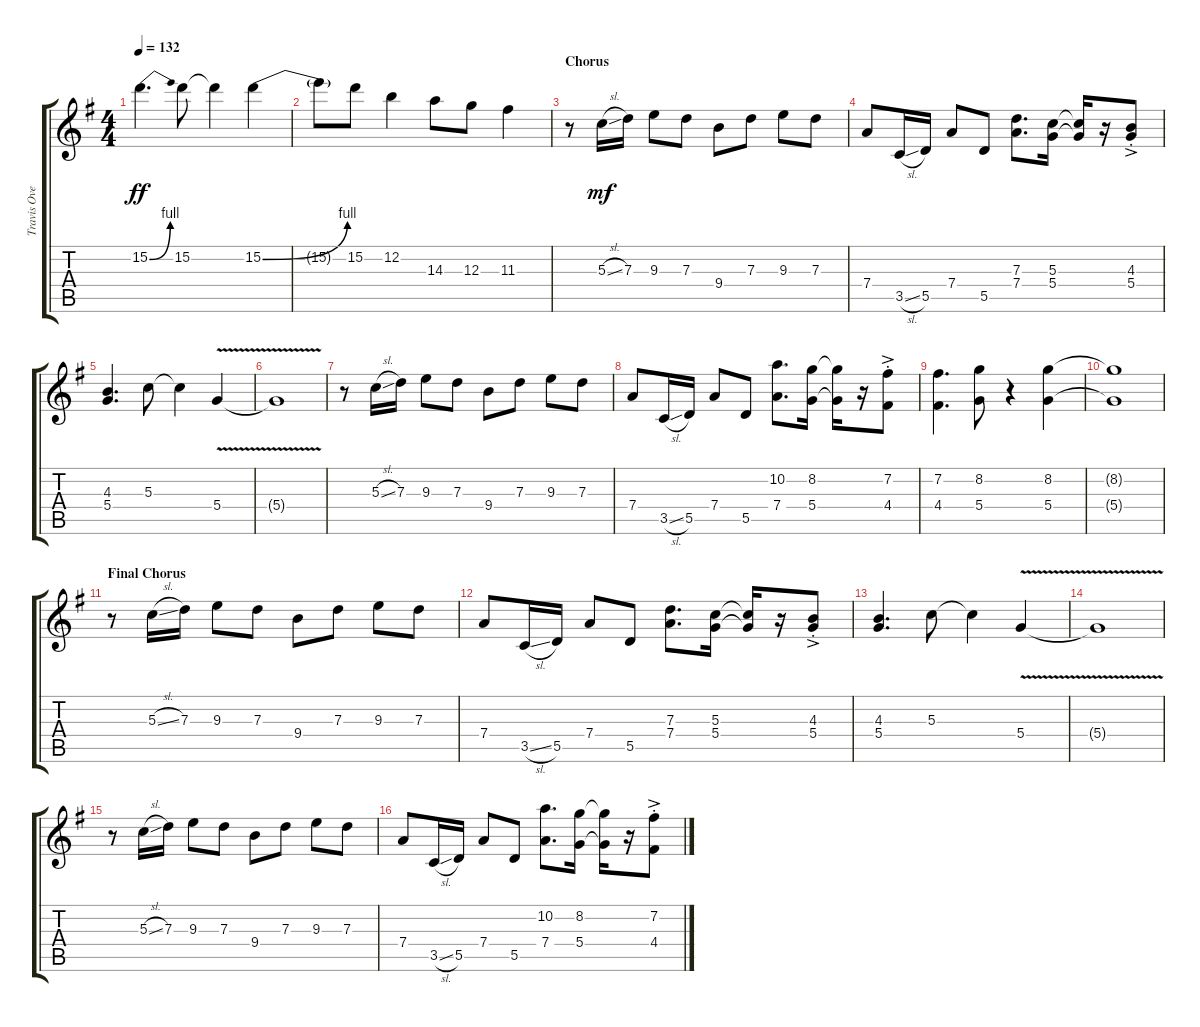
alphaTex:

\track ("Travis Overdrive" "Travis Ove") {instrument overdrivenguitar}
\staff {score tabs}
\tuning (E4 B3 G3 D3 A2 E2) {hide}
\ts (4 4)
\tempo 132
\clef g2
\ks g
15.2{be (bend 0 0 60 4)}.4{d dy ff} 15.2.8 15.2{t}.4 15.2{be (bend 0 0 60 4)}.4 |
15.2{t}.8 15.2.8 12.2.4 14.3.8 12.3.8 11.3.4 |
\section ("" "Chorus")
r.8 5.3{sl}.16{dy mf} 7.3.16 9.3.8 7.3.8 9.4.8 7.3.8 9.3.8 7.3.8 |
7.4.8 3.5{sl}.16 5.5.16 7.4.8 5.5.8 (7.3 7.4).8{d} (5.3 5.4).16 (5.3{t} 5.4{t}).16 r.16 (4.3{ac st} 5.4{ac st}).8 |
(4.3 5.4).4{d} 5.3.8 5.3{t}.4 5.4{v}.4 |
5.4{v t}.1 |
r.8 5.3{sl}.16 7.3.16 9.3.8 7.3.8 9.4.8 7.3.8 9.3.8 7.3.8 |
7.4.8 3.5{sl}.16 5.5.16 7.4.8 5.5.8 (10.2 7.4).8{d} (8.2 5.4).16 (8.2{t} 5.4{t}).16 r.16 (7.2{ac st} 4.4{ac st}).8 |
(7.2 4.4).4{d} (8.2 5.4).8 r.4 (8.2 5.4).4 |
(8.2{t} 5.4{t}).1 |
\section ("" "Final Chorus")
r.8 5.3{sl}.16 7.3.16 9.3.8 7.3.8 9.4.8 7.3.8 9.3.8 7.3.8 |
7.4.8 3.5{sl}.16 5.5.16 7.4.8 5.5.8 (7.3 7.4).8{d} (5.3 5.4).16 (5.3{t} 5.4{t}).16 r.16 (4.3{ac st} 5.4{ac st}).8 |
(4.3 5.4).4{d} 5.3.8 5.3{t}.4 5.4{v}.4 |
5.4{v t}.1 |
r.8 5.3{sl}.16 7.3.16 9.3.8 7.3.8 9.4.8 7.3.8 9.3.8 7.3.8 |
7.4.8 3.5{sl}.16 5.5.16 7.4.8 5.5.8 (10.2 7.4).8{d} (8.2 5.4).16 (8.2{t} 5.4{t}).16 r.16 (7.2{ac st} 4.4{ac st}).8
